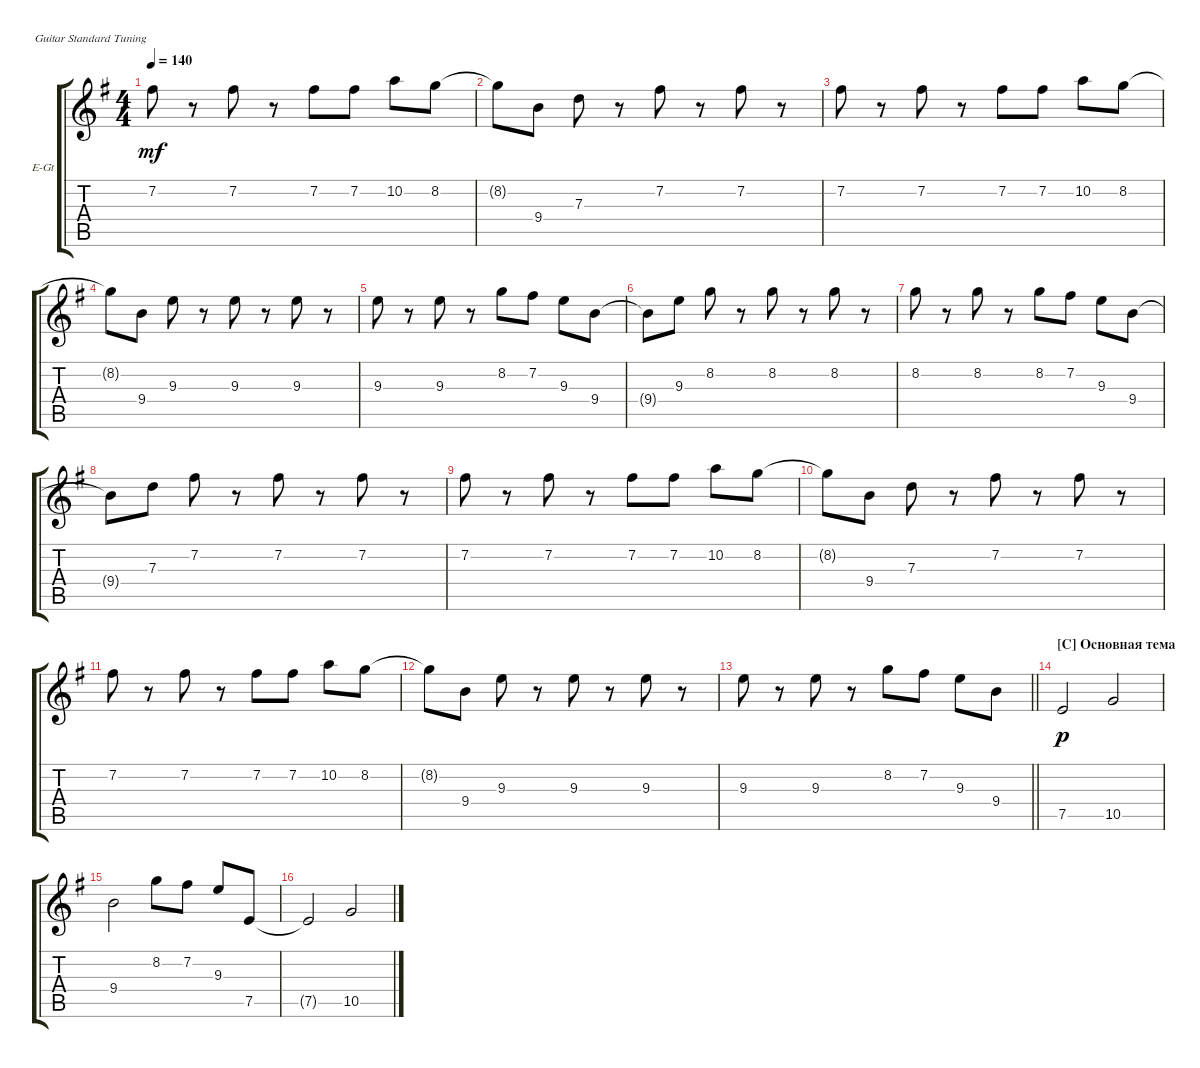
\defaultSystemsLayout 4
\bracketExtendMode groupsimilarinstruments
\firstSystemTrackNameOrientation horizontal
\otherSystemsTrackNameOrientation horizontal
\track ("ЭЛЕКТРО-СОЛО" "E-Gt") {instrument overdrivenguitar}
\staff {score tabs}
\tuning (E4 B3 G3 D3 A2 E2)
\ts (4 4)
\tempo 140
\clef g2
\scale
0.333333
\ks eminor
7.2.8{dy mf} r.8 7.2.8 r.8 7.2.8 7.2.8 10.2.8 8.2.8 |
\scale
0.333333 8.2{t}.8 9.4.8 7.3.8 r.8 7.2.8 r.8 7.2.8 r.8 |
\scale
0.333333 7.2.8 r.8 7.2.8 r.8 7.2.8 7.2.8 10.2.8 8.2.8 |
8.2{t}.8 9.4.8 9.3.8 r.8 9.3.8 r.8 9.3.8 r.8 |
9.3.8 r.8 9.3.8 r.8 8.2.8 7.2.8 9.3.8 9.4.8 |
9.4{t}.8 9.3.8 8.2.8 r.8 8.2.8 r.8 8.2.8 r.8 |
8.2.8 r.8 8.2.8 r.8 8.2.8 7.2.8 9.3.8 9.4.8 |
9.4{t}.8 7.3.8 7.2.8 r.8 7.2.8 r.8 7.2.8 r.8 |
7.2.8 r.8 7.2.8 r.8 7.2.8 7.2.8 10.2.8 8.2.8 |
8.2{t}.8 9.4.8 7.3.8 r.8 7.2.8 r.8 7.2.8 r.8 |
7.2.8 r.8 7.2.8 r.8 7.2.8 7.2.8 10.2.8 8.2.8 |
8.2{t}.8 9.4.8 9.3.8 r.8 9.3.8 r.8 9.3.8 r.8 |
\barLineRight lightlight
9.3.8 r.8 9.3.8 r.8 8.2.8 7.2.8 9.3.8 9.4.8 |
\section ("C" "Основная тема")
7.5.2{dy p} 10.5.2 |
9.4.2 8.2.8 7.2.8 9.3.8 7.5.8 |
7.5{t}.2 10.5.2
